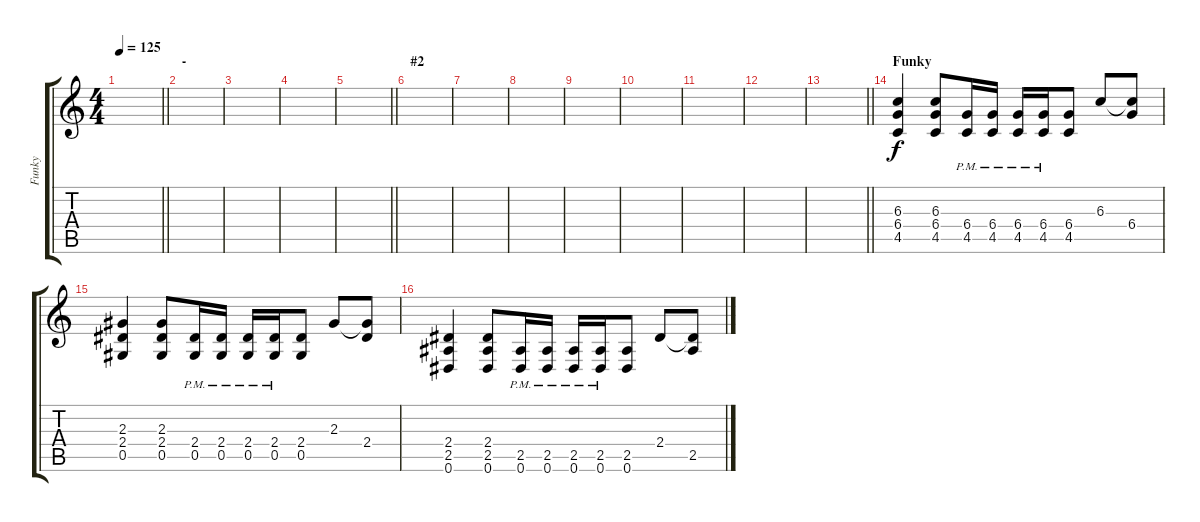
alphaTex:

\track ("Funky" "Funky") {instrument distortionguitar}
\staff {score tabs}
\tuning (Eb4 Bb3 Gb3 Db3 Ab2 Eb2) {hide}
\ts (4 4)
\tempo 125
\clef g2
\barLineRight lightlight
\ks c
|
\section ("" "-")
|
|
|
\barLineRight lightlight
|
\section ("" "#2")
|
|
|
|
|
|
|
\barLineRight lightlight
|
\section ("" "Funky")
(6.3 6.4 4.5).4 (6.3 6.4 4.5).8 (6.4{pm} 4.5{pm}).16 (6.4{pm} 4.5{pm}).16 (6.4{pm} 4.5{pm}).16 (6.4{pm} 4.5{pm}).16 (6.4 4.5).8 6.3.8 (6.3{t} 6.4).8 |
(2.3 2.4 0.5).4 (2.3 2.4 0.5).8 (2.4{pm} 0.5{pm}).16 (2.4{pm} 0.5{pm}).16 (2.4{pm} 0.5{pm}).16 (2.4{pm} 0.5{pm}).16 (2.4 0.5).8 2.3.8 (2.3{t} 2.4).8 |
(2.4 2.5 0.6).4 (2.4 2.5 0.6).8 (2.5{pm} 0.6{pm}).16 (2.5{pm} 0.6{pm}).16 (2.5{pm} 0.6{pm}).16 (2.5{pm} 0.6{pm}).16 (2.5 0.6).8 2.4.8 (2.4{t} 2.5).8
